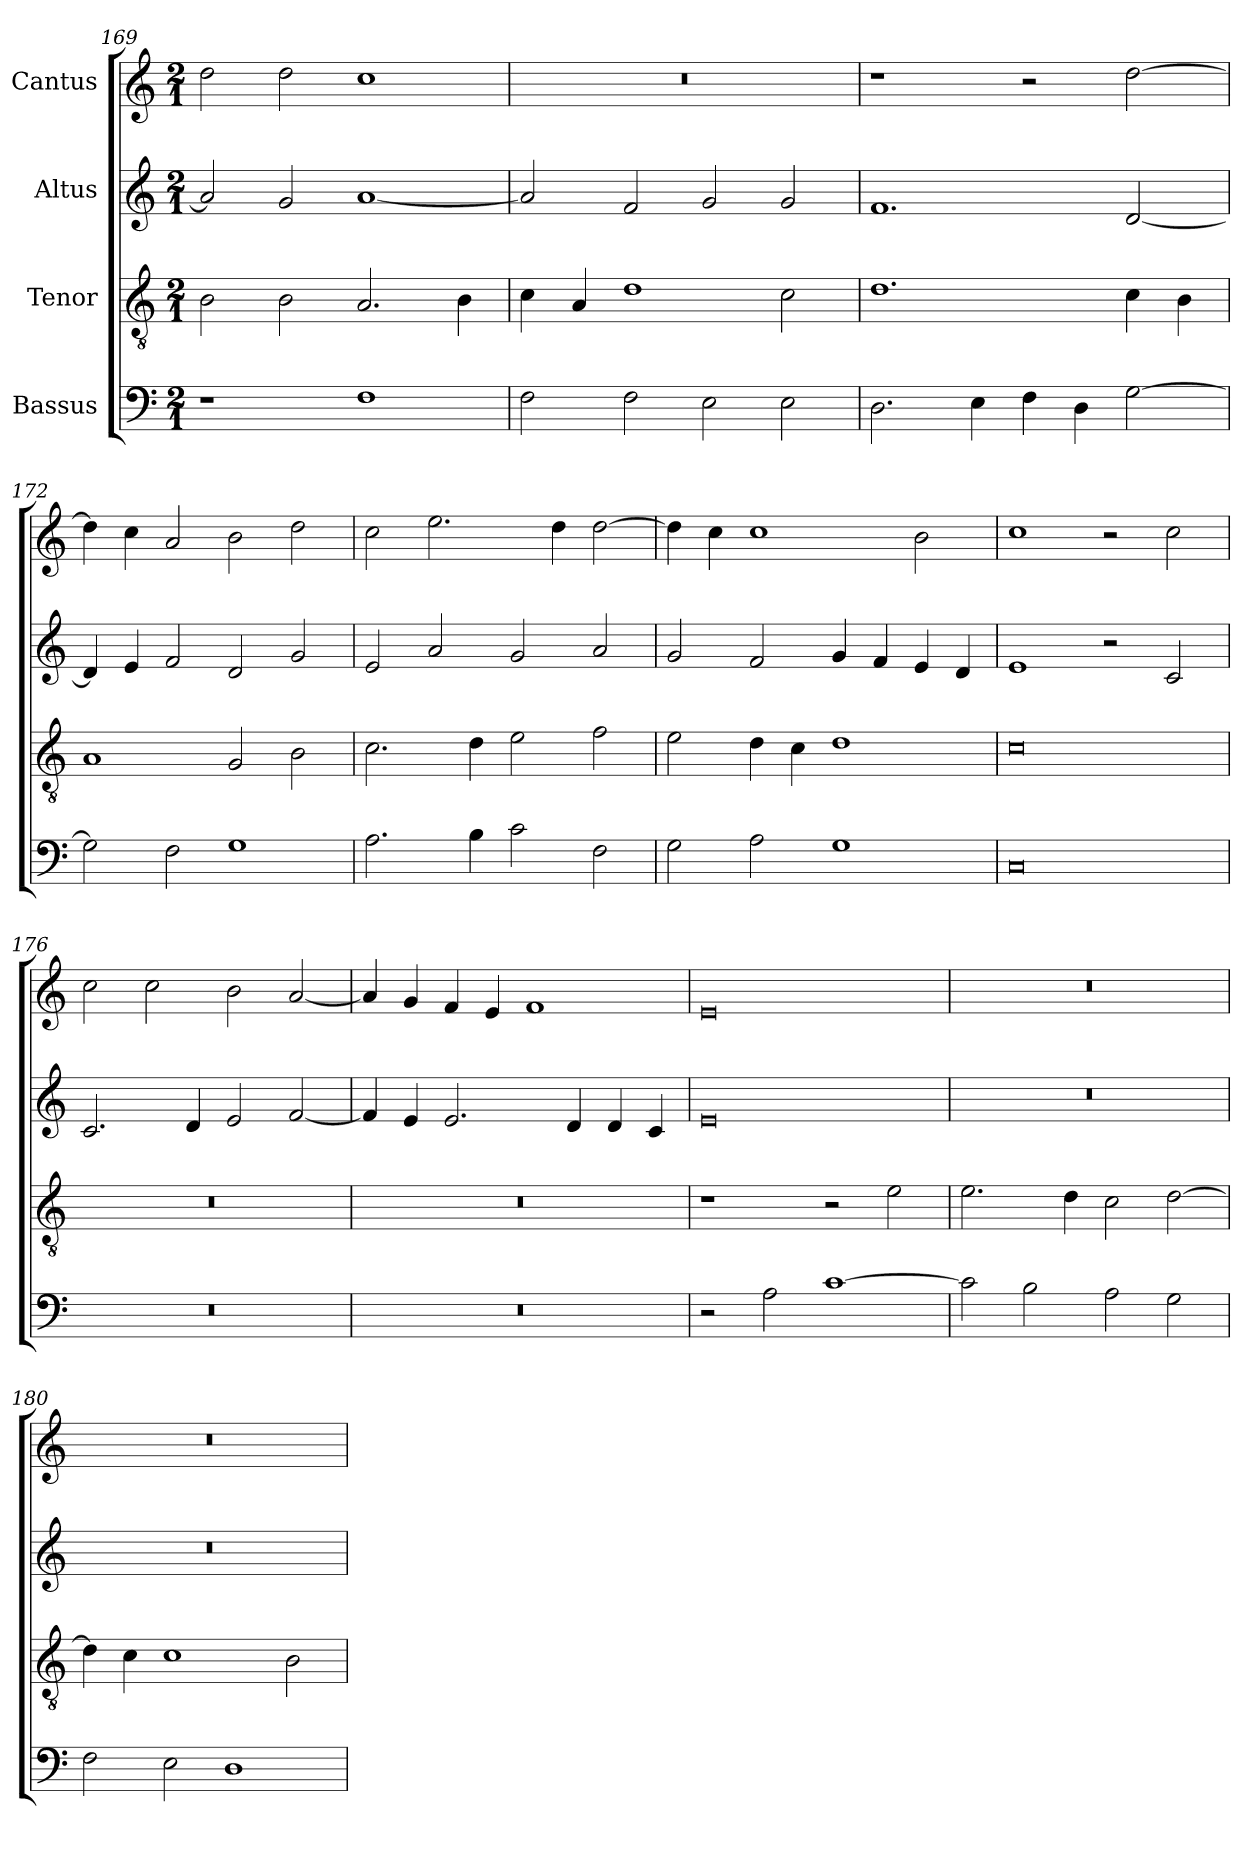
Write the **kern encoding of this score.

**kern	**kern	**kern	**kern
*part4	*part3	*part2	*part1
*staff4	*staff3	*staff2	*staff1
*I"Bassus	*I"Tenor	*I"Altus	*I"Cantus
*clefF4	*clefGv2	*clefG2	*clefG2
*	*ITrd7c12	*	*
*k[]	*k[]	*k[]	*k[]
*C:	*C:	*C:	*C:
*M2/1	*M2/1	*M2/1	*M2/1
=169	=169	=169	=169
1r	2BBi\	2ai/]	2ddi\
.	2BBi\	2gi/	2ddi\
1Fi	2.AAi/	[<1ai	1cci
.	4BBi\	.	.
!!LO:LB:g=z
=170	=170	=170	=170
!	!	!	!LO:N:vis=1
2Fi\	4Ci\	2ai/]	0r
.	4AAi/	.	.
2Fi\	1Di	2fi/	.
2Ei\	.	2gi/	.
2Ei\	2Ci\	2gi/	.
=171	=171	=171	=171
2.Di\	1.Di	1.fi	1r
4Ei\	.	.	.
4Fi\	.	.	2r
4Di\	.	.	.
[>2Gi\	4Ci\	[<2di/	[>2ddi\
.	4BBi\	.	.
=172	=172	=172	=172
2Gi\]	1AAi	4di/]	4ddi\]
.	.	4ei/	4cci\
2Fi\	.	2fi/	2ai/
1Gi	2GGi/	2di/	2bi\
.	2BBi\	2gi/	2ddi\
=173	=173	=173	=173
2.Ai\	2.Ci\	2ei/	2cci\
.	.	2ai/	2.eei\
4Bi\	4Di\	.	.
2ci\	2Ei\	2gi/	.
.	.	.	4ddi\
2Fi\	2Fi\	2ai/	[>2ddi\
=174	=174	=174	=174
2Gi\	2Ei\	2gi/	4ddi\]
.	.	.	4cci\
2Ai\	4Di\	2fi/	1cci
.	4Ci\	.	.
1Gi	1Di	4gi/	.
.	.	4fi/	.
.	.	4ei/	2bi\
.	.	4di/	.
!!LO:LB:g=z
=175	=175	=175	=175
0Ci	0Ci	1ei	1cci
.	.	2r	2r
.	.	2ci/	2cci\
=176	=176	=176	=176
!LO:N:vis=1	!LO:N:vis=1	!	!
0r	0r	2.ci/	2cci\
.	.	.	2cci\
.	.	4di/	.
.	.	2ei/	2bi\
.	.	[<2fi/	[<2ai/
=177	=177	=177	=177
!LO:N:vis=1	!LO:N:vis=1	!	!
0r	0r	4fi/]	4ai/]
.	.	4ei/	4gi/
.	.	2.ei/	4fi/
.	.	.	4ei/
.	.	.	1fi
.	.	4di/	.
.	.	4di/	.
.	.	4ci/	.
=178	=178	=178	=178
2r	1r	0ei	0ei
2Ai\	.	.	.
[>1ci	2r	.	.
.	2Ei\	.	.
=179	=179	=179	=179
!	!	!LO:N:vis=1	!LO:N:vis=1
2ci\]	2.Ei\	0r	0r
2Bi\	.	.	.
.	4Di\	.	.
2Ai\	2Ci\	.	.
2Gi\	[>2Di\	.	.
!!LO:PB:g=z
=180	=180	=180	=180
!	!	!LO:N:vis=1	!LO:N:vis=1
2Fi\	4Di\]	0r	0r
.	4Ci\	.	.
2Ei\	1Ci	.	.
1Di	.	.	.
.	2BBi\	.	.
=	=	=	=
*-	*-	*-	*-
